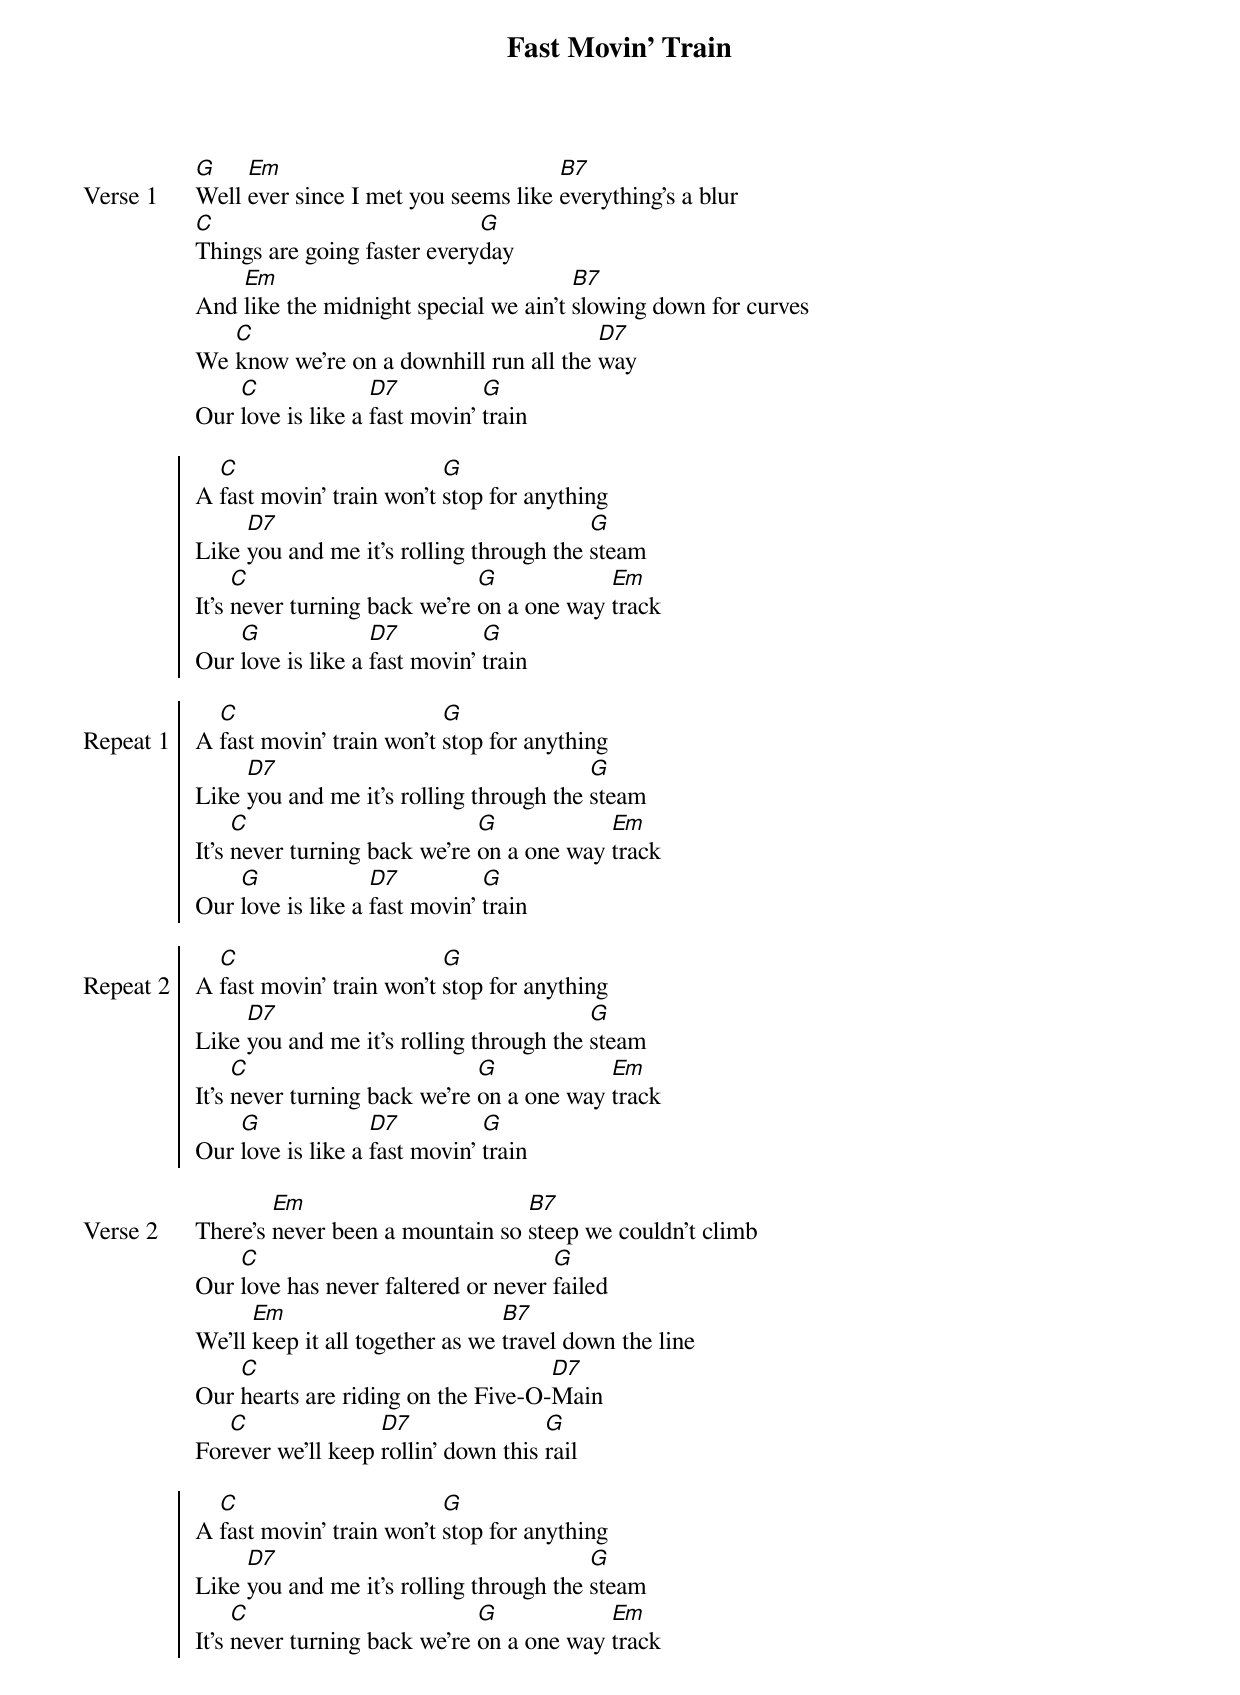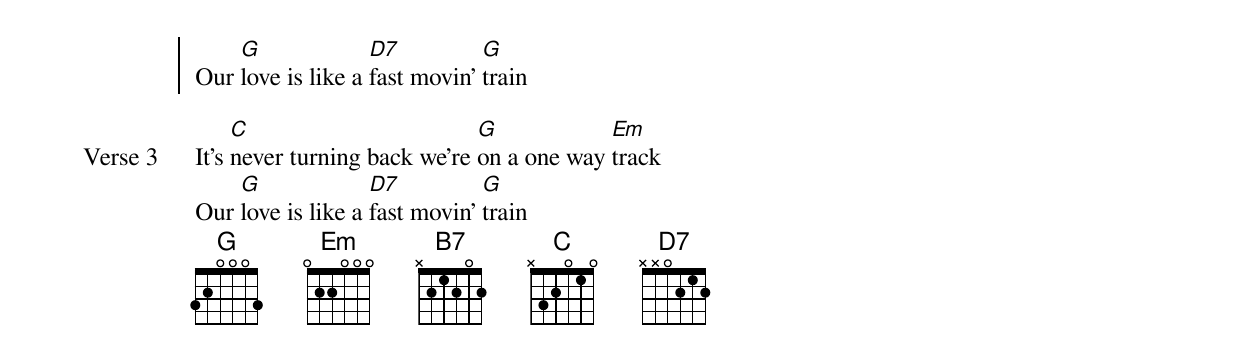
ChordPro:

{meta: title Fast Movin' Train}
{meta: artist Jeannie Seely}
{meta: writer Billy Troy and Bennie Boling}

{start_of_verse: Verse 1}
[G]Well [Em]ever since I met you seems like [B7]everything's a blur
[C]Things are going faster every[G]day
And [Em]like the midnight special we ain't [B7]slowing down for curves
We [C]know we're on a downhill run all the [D7]way
Our [C]love is like a [D7]fast movin' [G]train
{end_of_verse}

{start_of_chorus}
A [C]fast movin' train won't [G]stop for anything
Like [D7]you and me it's rolling through the [G]steam
It's [C]never turning back we're [G]on a one way [Em]track
Our [G]love is like a [D7]fast movin' [G]train
{end_of_chorus}

{start_of_chorus: Repeat 1}
A [C]fast movin' train won't [G]stop for anything
Like [D7]you and me it's rolling through the [G]steam
It's [C]never turning back we're [G]on a one way [Em]track
Our [G]love is like a [D7]fast movin' [G]train
{end_of_chorus}

{start_of_chorus: Repeat 2}
A [C]fast movin' train won't [G]stop for anything
Like [D7]you and me it's rolling through the [G]steam
It's [C]never turning back we're [G]on a one way [Em]track
Our [G]love is like a [D7]fast movin' [G]train
{end_of_chorus}

{start_of_verse: Verse 2}
There's [Em]never been a mountain so [B7]steep we couldn't climb
Our [C]love has never faltered or never [G]failed
We'll [Em]keep it all together as we [B7]travel down the line
Our [C]hearts are riding on the Five-O-[D7]Main
For[C]ever we'll keep [D7]rollin' down this [G]rail
{end_of_verse}

{start_of_chorus}
A [C]fast movin' train won't [G]stop for anything
Like [D7]you and me it's rolling through the [G]steam
It's [C]never turning back we're [G]on a one way [Em]track
Our [G]love is like a [D7]fast movin' [G]train
{end_of_chorus}

{start_of_verse: Verse 3}
It's [C]never turning back we're [G]on a one way [Em]track
Our [G]love is like a [D7]fast movin' [G]train
{end_of_verse}
